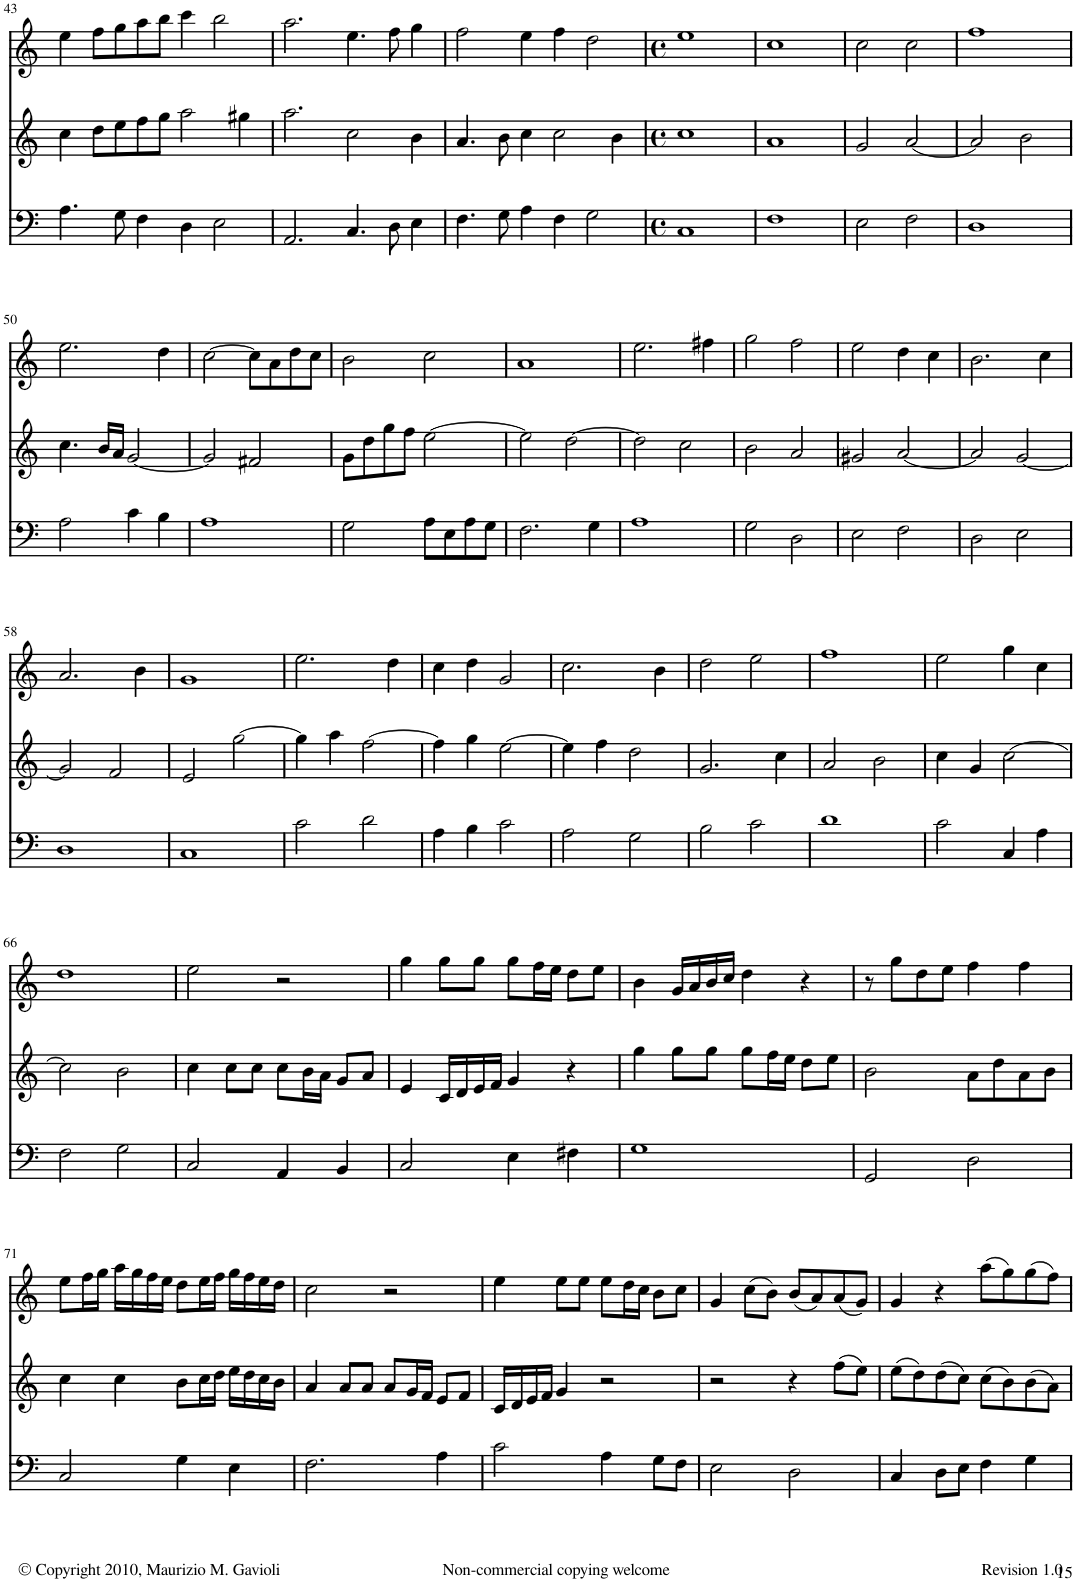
**kern	**kern	**kern
*part3	*part2	*part1
*staff3	*staff2	*staff1
*I"Basso	*I"Canto II	*I"Canto I
!!LO:PB:g=z
*clefF4	*clefG2	*clefG2
*k[]	*k[]	*k[]
*M6/4	*M6/4	*M6/4
=43	=43	=43
4.A\	4cc\	4ee\
.	8dd\L	8ff\L
8G\	8ee\	8gg\
4F\	8ff\	8aa\
.	8gg\J	8bb\J
4D\	2aa\	4ccc\
2E\	.	2bb\
.	4gg#X\	.
=44	=44	=44
2.AA/	2.aa\	2.aa\
4.C/	2cc\	4.ee\
8D\	.	8ff\
4E\	4b\	4gg\
=45	=45	=45
4.F\	4.a/	2ff\
8G\	8b\	.
4A\	4cc\	4ee\
4F\	2cc\	4ff\
2G\	.	2dd\
.	4b\	.
=46	=46	=46
*M4/4	*M4/4	*M4/4
*met(c)	*met(c)	*met(c)
1C	1cc	1ee
=47	=47	=47
1F	1a	1cc
=48	=48	=48
2E\	2g/	2cc\
2F\	[2a/	2cc\
=49	=49	=49
1D	2a/]	1ff
.	2b\	.
!!LO:LB:g=z
=50	=50	=50
2A\	4.cc\	2.ee\
.	16b/LL	.
.	16a/JJ	.
4c\	[2g/	.
4B\	.	4dd\
=51	=51	=51
1A	2g/]	[2cc\
.	2f#X/	8cc\L]
.	.	8a\
.	.	8dd\
.	.	8cc\J
=52	=52	=52
2G\	8g\L	2b\
.	8dd\	.
.	8gg\	.
.	8ff\J	.
8A\L	[2ee\	2cc\
8E\	.	.
8A\	.	.
8G\J	.	.
=53	=53	=53
2.F\	2ee\]	1a
.	[2dd\	.
4G\	.	.
=54	=54	=54
1A	2dd\]	2.ee\
.	2cc\	.
.	.	4ff#X\
=55	=55	=55
2G\	2b\	2gg\
2D\	2a/	2ff\
=56	=56	=56
2E\	2g#X/	2ee\
2F\	[2a/	4dd\
.	.	4cc\
=57	=57	=57
2D\	2a/]	2.b\
2E\	[2g/	.
.	.	4cc\
!!LO:LB:g=z
=58	=58	=58
1D	2g/]	2.a/
.	2f/	.
.	.	4b\
=59	=59	=59
1C	2e/	1g
.	[2gg\	.
=60	=60	=60
2c\	4gg\]	2.ee\
.	4aa\	.
2d\	[2ff\	.
.	.	4dd\
=61	=61	=61
4A\	4ff\]	4cc\
4B\	4gg\	4dd\
2c\	[2ee\	2g/
=62	=62	=62
2A\	4ee\]	2.cc\
.	4ff\	.
2G\	2dd\	.
.	.	4b\
=63	=63	=63
2B\	2.g/	2dd\
2c\	.	2ee\
.	4cc\	.
=64	=64	=64
1d	2a/	1ff
.	2b\	.
=65	=65	=65
2c\	4cc\	2ee\
.	4g/	.
4C/	[2cc\	4gg\
4A\	.	4cc\
!!LO:LB:g=z
=66	=66	=66
2F\	2cc\]	1dd
2G\	2b\	.
=67	=67	=67
2C/	4cc\	2ee\
.	8cc\L	.
.	8cc\J	.
4AA/	8cc\L	2r
.	16b\L	.
.	16a\JJ	.
4BB/	8g/L	.
.	8a/J	.
=68	=68	=68
2C/	4e/	4gg\
.	16c/LL	8gg\L
.	16d/	.
.	16e/	8gg\J
.	16f/JJ	.
4E\	4g/	8gg\L
.	.	16ff\L
.	.	16ee\JJ
4F#X\	4r	8dd\L
.	.	8ee\J
=69	=69	=69
1G	4gg\	4b\
.	8gg\L	16g/LL
.	.	16a/
.	8gg\J	16b/
.	.	16cc/JJ
.	8gg\L	4dd\
.	16ff\L	.
.	16ee\JJ	.
.	8dd\L	4r
.	8ee\J	.
=70	=70	=70
2GG/	2b\	8r
.	.	8gg\L
.	.	8dd\
.	.	8ee\J
2D\	8a\L	4ff\
.	8dd\	.
.	8a\	4ff\
.	8b\J	.
!!LO:LB:g=z
=71	=71	=71
2C/	4cc\	8ee\L
.	.	16ff\L
.	.	16gg\JJ
.	4cc\	16aa\LL
.	.	16gg\
.	.	16ff\
.	.	16ee\JJ
4G\	8b\L	8dd\L
.	16cc\L	16ee\L
.	16dd\JJ	16ff\JJ
4E\	16ee\LL	16gg\LL
.	16dd\	16ff\
.	16cc\	16ee\
.	16b\JJ	16dd\JJ
=72	=72	=72
2.F\	4a/	2cc\
.	8a/L	.
.	8a/J	.
.	8a/L	2r
.	16g/L	.
.	16f/JJ	.
4A\	8e/L	.
.	8f/J	.
=73	=73	=73
2c\	16c/LL	4ee\
.	16d/	.
.	16e/	.
.	16f/JJ	.
.	4g/	8ee\L
.	.	8ee\J
4A\	2r	8ee\L
.	.	16dd\L
.	.	16cc\JJ
8G\L	.	8b\L
8F\J	.	8cc\J
=74	=74	=74
2E\	2r	4g/
.	.	(8cc\L
.	.	8b\J)
2D\	4r	(8b/L
.	.	8a/)
.	(8ff\L	(8a/
.	8ee\J)	8g/J)
=75	=75	=75
4C/	(8ee\L	4g/
.	8dd\)	.
8D\L	(8dd\	4r
8E\J	8cc\J)	.
4F\	(8cc\L	(8aa\L
.	8b\)	8gg\)
4G\	(8b\	(8gg\
.	8a\J)	8ff\J)
=	=	=
*-	*-	*-
